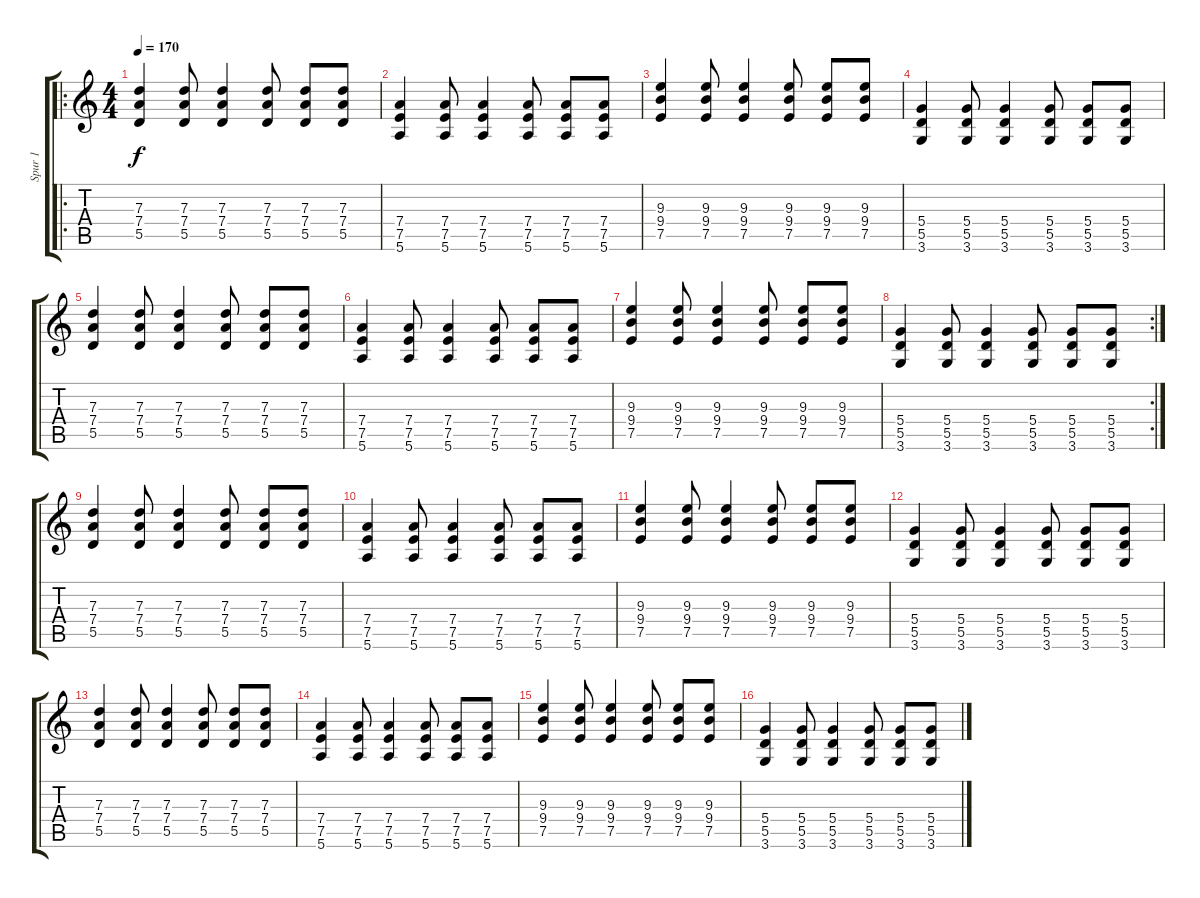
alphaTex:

\track ("Spur 1" "Spur 1") {instrument distortionguitar}
\staff {score tabs}
\tuning (E4 B3 G3 D3 A2 E2) {hide}
\ro
\ts (4 4)
\tempo 170
\clef g2
\ks c
(7.3 7.4 5.5).4{dy f} (7.3 7.4 5.5).8 (7.3 7.4 5.5).4 (7.3 7.4 5.5).8 (7.3 7.4 5.5).8 (7.3 7.4 5.5).8 |
(7.4 7.5 5.6).4 (7.4 7.5 5.6).8 (7.4 7.5 5.6).4 (7.4 7.5 5.6).8 (7.4 7.5 5.6).8 (7.4 7.5 5.6).8 |
(9.3 9.4 7.5).4 (9.3 9.4 7.5).8 (9.3 9.4 7.5).4 (9.3 9.4 7.5).8 (9.3 9.4 7.5).8 (9.3 9.4 7.5).8 |
(5.4 5.5 3.6).4 (5.4 5.5 3.6).8 (5.4 5.5 3.6).4 (5.4 5.5 3.6).8 (5.4 5.5 3.6).8 (5.4 5.5 3.6).8 |
(7.3 7.4 5.5).4 (7.3 7.4 5.5).8 (7.3 7.4 5.5).4 (7.3 7.4 5.5).8 (7.3 7.4 5.5).8 (7.3 7.4 5.5).8 |
(7.4 7.5 5.6).4 (7.4 7.5 5.6).8 (7.4 7.5 5.6).4 (7.4 7.5 5.6).8 (7.4 7.5 5.6).8 (7.4 7.5 5.6).8 |
(9.3 9.4 7.5).4 (9.3 9.4 7.5).8 (9.3 9.4 7.5).4 (9.3 9.4 7.5).8 (9.3 9.4 7.5).8 (9.3 9.4 7.5).8 |
\rc 2
(5.4 5.5 3.6).4 (5.4 5.5 3.6).8 (5.4 5.5 3.6).4 (5.4 5.5 3.6).8 (5.4 5.5 3.6).8 (5.4 5.5 3.6).8 |
(7.3 7.4 5.5).4 (7.3 7.4 5.5).8 (7.3 7.4 5.5).4 (7.3 7.4 5.5).8 (7.3 7.4 5.5).8 (7.3 7.4 5.5).8 |
(7.4 7.5 5.6).4 (7.4 7.5 5.6).8 (7.4 7.5 5.6).4 (7.4 7.5 5.6).8 (7.4 7.5 5.6).8 (7.4 7.5 5.6).8 |
(9.3 9.4 7.5).4 (9.3 9.4 7.5).8 (9.3 9.4 7.5).4 (9.3 9.4 7.5).8 (9.3 9.4 7.5).8 (9.3 9.4 7.5).8 |
(5.4 5.5 3.6).4 (5.4 5.5 3.6).8 (5.4 5.5 3.6).4 (5.4 5.5 3.6).8 (5.4 5.5 3.6).8 (5.4 5.5 3.6).8 |
(7.3 7.4 5.5).4 (7.3 7.4 5.5).8 (7.3 7.4 5.5).4 (7.3 7.4 5.5).8 (7.3 7.4 5.5).8 (7.3 7.4 5.5).8 |
(7.4 7.5 5.6).4 (7.4 7.5 5.6).8 (7.4 7.5 5.6).4 (7.4 7.5 5.6).8 (7.4 7.5 5.6).8 (7.4 7.5 5.6).8 |
(9.3 9.4 7.5).4 (9.3 9.4 7.5).8 (9.3 9.4 7.5).4 (9.3 9.4 7.5).8 (9.3 9.4 7.5).8 (9.3 9.4 7.5).8 |
(5.4 5.5 3.6).4 (5.4 5.5 3.6).8 (5.4 5.5 3.6).4 (5.4 5.5 3.6).8 (5.4 5.5 3.6).8 (5.4 5.5 3.6).8
